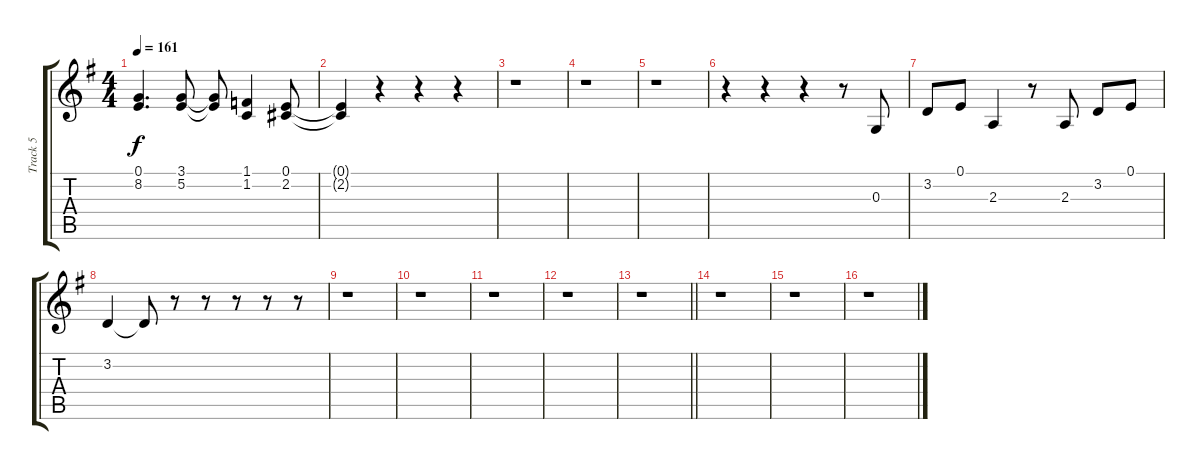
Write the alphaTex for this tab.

\track ("Track 5" "Track 5") {instrument oboe}
\staff {score tabs}
\tuning (E4 B3 G3 D3 A2 E2) {hide}
\ts (4 4)
\tempo 161
\clef g2
\ks g
(0.1 8.2).4{d dy f} (3.1 5.2).8 (3.1{t} 5.2{t}).8 (1.1 1.2).4 (0.1 2.2).8 |
(0.1{t} 2.2{t}).4 r.4 r.4 r.4 |
r.1 |
r.1 |
r.1 |
r.4 r.4 r.4 r.8 0.3.8 |
3.2.8 0.1.8 2.3.4 r.8 2.3.8 3.2.8 0.1.8 |
3.2.4 3.2{t}.8 r.8 r.8 r.8 r.8 r.8 |
r.1 |
r.1 |
r.1 |
r.1 |
\barLineRight lightlight
r.1 |
r.1 |
r.1 |
r.1
